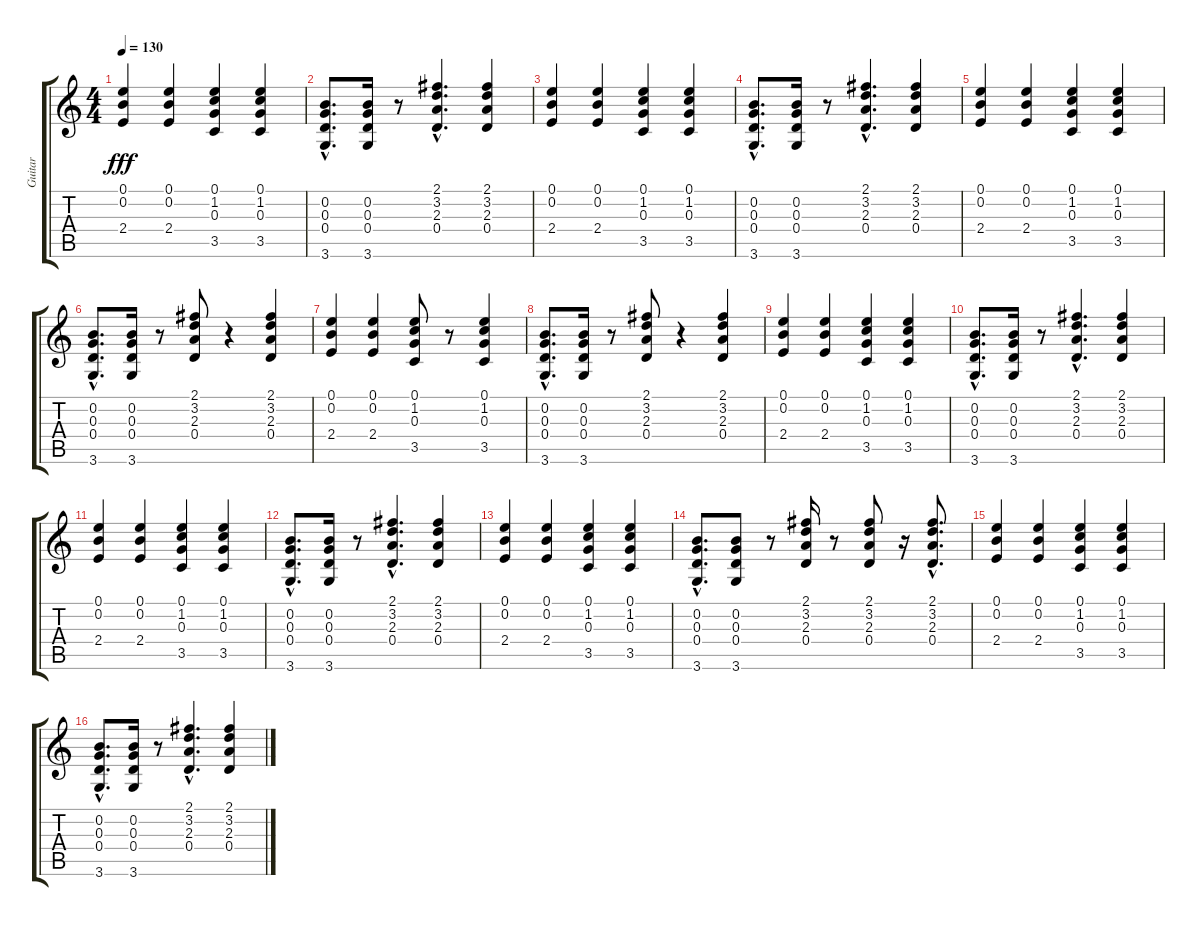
\track ("Guitar" "Guitar") {instrument acousticguitarsteel}
\staff {score tabs}
\tuning (E4 B3 G3 D3 A2 E2) {hide}
\ts (4 4)
\tempo 130
\clef g2
\ks c
(0.1 0.2 2.4).4{dy fff} (0.1 0.2 2.4).4 (0.1 1.2 0.3 3.5).4 (0.1 1.2 0.3 3.5).4 |
(0.2{hac} 0.3{hac} 0.4{hac} 3.6{hac}).8{d} (0.2 0.3 0.4 3.6).16 r.8 (2.1{hac} 3.2{hac} 2.3{hac} 0.4{hac}).4{d} (2.1 3.2 2.3 0.4).4 |
(0.1 0.2 2.4).4 (0.1 0.2 2.4).4 (0.1 1.2 0.3 3.5).4 (0.1 1.2 0.3 3.5).4 |
(0.2{hac} 0.3{hac} 0.4{hac} 3.6{hac}).8{d} (0.2 0.3 0.4 3.6).16 r.8 (2.1{hac} 3.2{hac} 2.3{hac} 0.4{hac}).4{d} (2.1 3.2 2.3 0.4).4 |
(0.1 0.2 2.4).4 (0.1 0.2 2.4).4 (0.1 1.2 0.3 3.5).4 (0.1 1.2 0.3 3.5).4 |
(0.2{hac} 0.3{hac} 0.4{hac} 3.6{hac}).8{d} (0.2 0.3 0.4 3.6).16 r.8 (2.1 3.2 2.3 0.4).8 r.4 (2.1 3.2 2.3 0.4).4 |
(0.1 0.2 2.4).4 (0.1 0.2 2.4).4 (0.1 1.2 0.3 3.5).8 r.8 (0.1 1.2 0.3 3.5).4 |
(0.2{hac} 0.3{hac} 0.4{hac} 3.6{hac}).8{d} (0.2 0.3 0.4 3.6).16 r.8 (2.1 3.2 2.3 0.4).8 r.4 (2.1 3.2 2.3 0.4).4 |
(0.1 0.2 2.4).4 (0.1 0.2 2.4).4 (0.1 1.2 0.3 3.5).4 (0.1 1.2 0.3 3.5).4 |
(0.2{hac} 0.3{hac} 0.4{hac} 3.6{hac}).8{d} (0.2 0.3 0.4 3.6).16 r.8 (2.1{hac} 3.2{hac} 2.3{hac} 0.4{hac}).4{d} (2.1 3.2 2.3 0.4).4 |
(0.1 0.2 2.4).4 (0.1 0.2 2.4).4 (0.1 1.2 0.3 3.5).4 (0.1 1.2 0.3 3.5).4 |
(0.2{hac} 0.3{hac} 0.4{hac} 3.6{hac}).8{d} (0.2 0.3 0.4 3.6).16 r.8 (2.1{hac} 3.2{hac} 2.3{hac} 0.4{hac}).4{d} (2.1 3.2 2.3 0.4).4 |
(0.1 0.2 2.4).4 (0.1 0.2 2.4).4 (0.1 1.2 0.3 3.5).4 (0.1 1.2 0.3 3.5).4 |
(0.2{hac} 0.3{hac} 0.4{hac} 3.6{hac}).8{d} (0.2 0.3 0.4 3.6).8 r.8 (2.1 3.2 2.3 0.4).16 r.8 (2.1 3.2 2.3 0.4).8 r.16 (2.1{hac} 3.2{hac} 2.3{hac} 0.4{hac}).8{d} |
(0.1 0.2 2.4).4 (0.1 0.2 2.4).4 (0.1 1.2 0.3 3.5).4 (0.1 1.2 0.3 3.5).4 |
(0.2{hac} 0.3{hac} 0.4{hac} 3.6{hac}).8{d} (0.2 0.3 0.4 3.6).16 r.8 (2.1{hac} 3.2{hac} 2.3{hac} 0.4{hac}).4{d} (2.1 3.2 2.3 0.4).4
